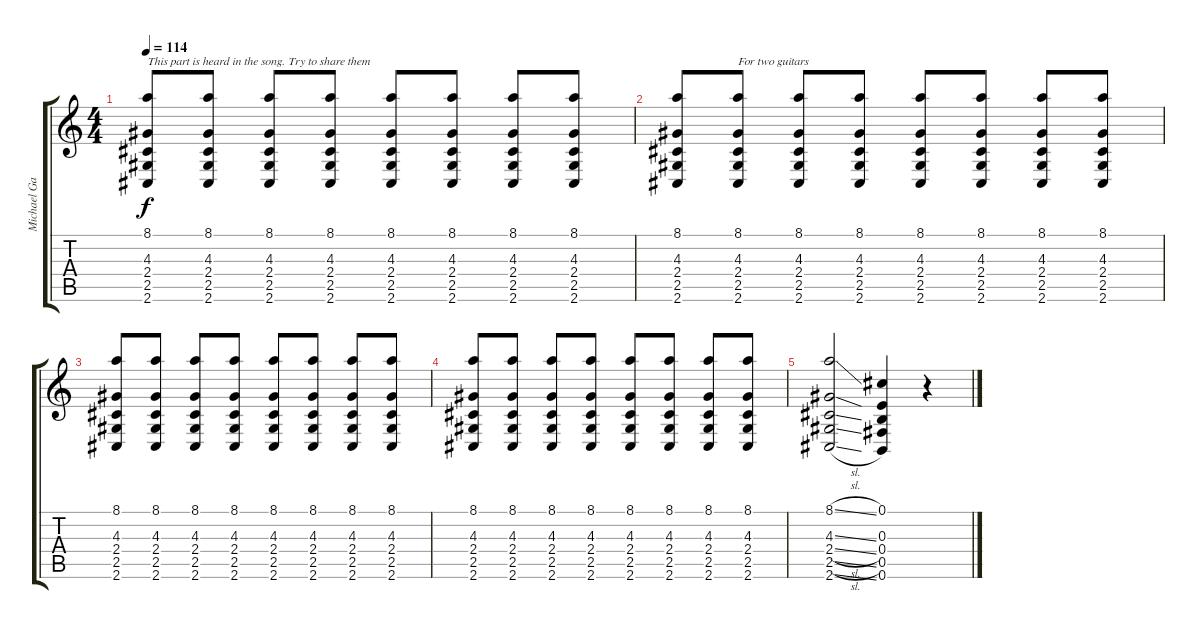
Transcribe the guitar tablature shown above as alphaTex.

\track ("Michael Gallagher" "Michael Ga") {instrument distortionguitar}
\staff {score tabs}
\tuning (Db4 Ab3 E3 B2 Gb2 B1) {hide}
\ts (4 4)
\tempo 114
\clef g2
\ks c
(8.1 4.3 2.4 2.5 2.6).8{txt "This part is heard in the song. Try to share them" dy f} (8.1 4.3 2.4 2.5 2.6).8 (8.1 4.3 2.4 2.5 2.6).8 (8.1 4.3 2.4 2.5 2.6).8 (8.1 4.3 2.4 2.5 2.6).8 (8.1 4.3 2.4 2.5 2.6).8 (8.1 4.3 2.4 2.5 2.6).8 (8.1 4.3 2.4 2.5 2.6).8 |
(8.1 4.3 2.4 2.5 2.6).8 (8.1 4.3 2.4 2.5 2.6).8{txt "For two guitars"} (8.1 4.3 2.4 2.5 2.6).8 (8.1 4.3 2.4 2.5 2.6).8 (8.1 4.3 2.4 2.5 2.6).8 (8.1 4.3 2.4 2.5 2.6).8 (8.1 4.3 2.4 2.5 2.6).8 (8.1 4.3 2.4 2.5 2.6).8 |
(8.1 4.3 2.4 2.5 2.6).8 (8.1 4.3 2.4 2.5 2.6).8 (8.1 4.3 2.4 2.5 2.6).8 (8.1 4.3 2.4 2.5 2.6).8 (8.1 4.3 2.4 2.5 2.6).8 (8.1 4.3 2.4 2.5 2.6).8 (8.1 4.3 2.4 2.5 2.6).8 (8.1 4.3 2.4 2.5 2.6).8 |
(8.1 4.3 2.4 2.5 2.6).8 (8.1 4.3 2.4 2.5 2.6).8 (8.1 4.3 2.4 2.5 2.6).8 (8.1 4.3 2.4 2.5 2.6).8 (8.1 4.3 2.4 2.5 2.6).8 (8.1 4.3 2.4 2.5 2.6).8 (8.1 4.3 2.4 2.5 2.6).8 (8.1 4.3 2.4 2.5 2.6).8 |
(8.1{sl} 4.3{sl} 2.4{sl} 2.5{sl} 2.6{sl}).2 (0.1 0.3 0.4 0.5 0.6).4 r.4
